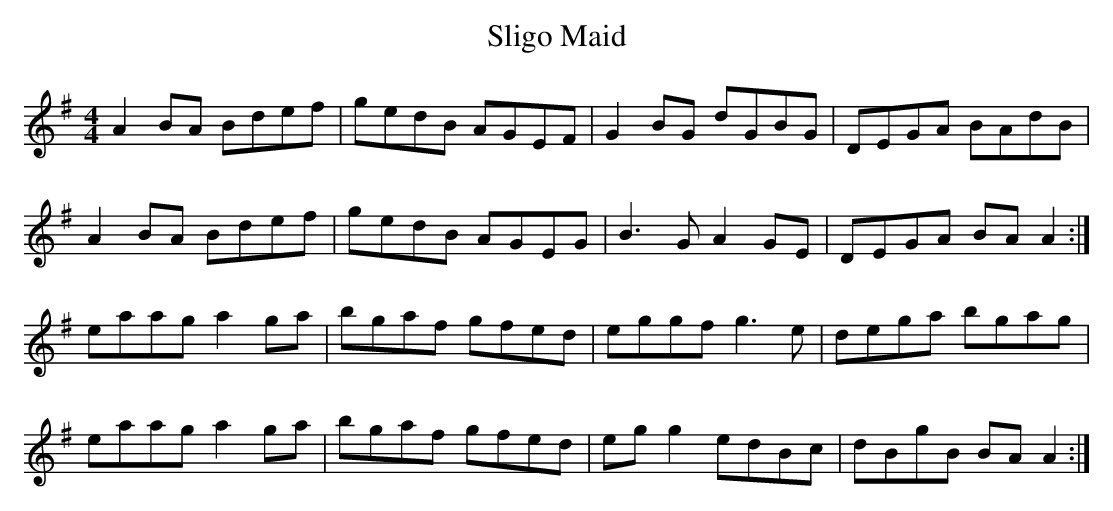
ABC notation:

X:1
T:Sligo Maid
M:4/4
L:1/8
K:Ador
A2BA Bdef|gedB AGEF|G2BG dGBG|DEGA BAdB|
A2BA Bdef|gedB AGEG|B3G A2GE|DEGA BAA2:|
eaag a2ga|bgaf gfed|eggf g3e|dega bgag|
eaag a2ga|bgaf gfed|egg2 edBc|dBgB BAA2:|
